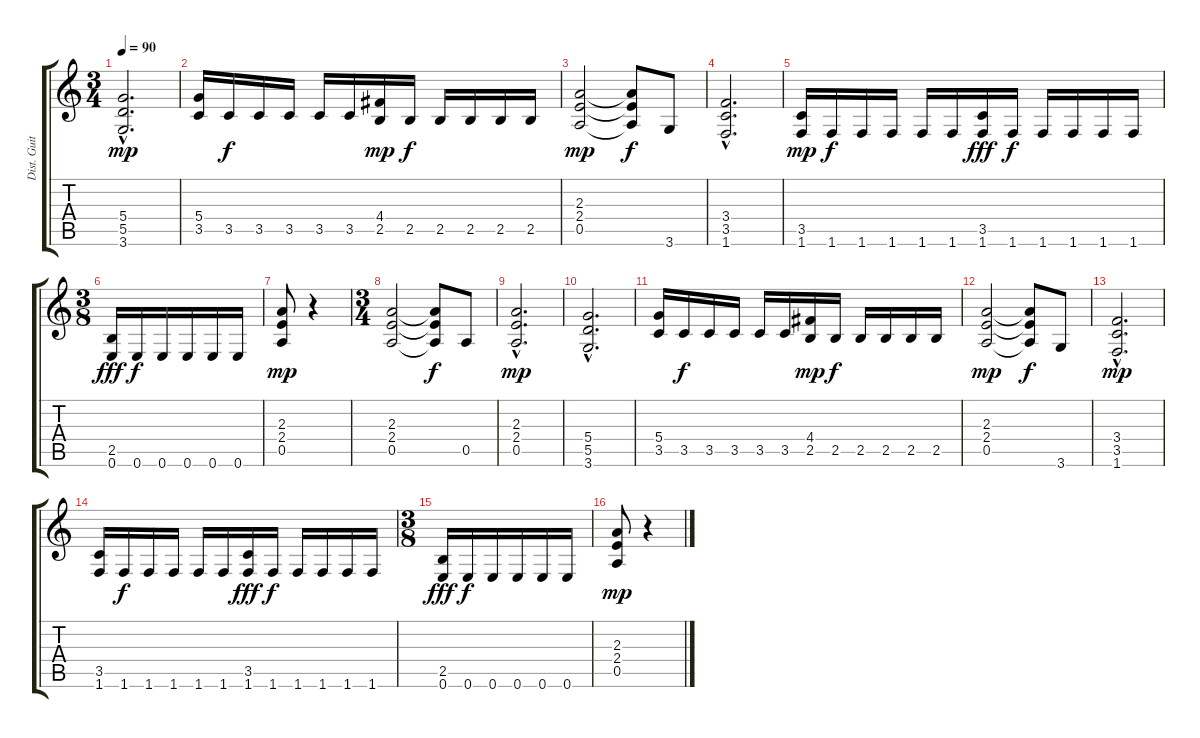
\track ("Dist. Guitar" "Dist. Guit") {instrument distortionguitar}
\staff {score tabs}
\tuning (E4 B3 G3 D3 A2 E2) {hide}
\ts (3 4)
\tempo 90
\clef g2
\ks c
(5.4{hac} 5.5{hac} 3.6{hac}).2{d dy mp} |
(5.4 3.5).16{instrument distortionguitar} 3.5.16{dy f instrument electricguitarmuted} 3.5.16 3.5.16 3.5.16 3.5.16 (4.4 2.5).16{dy mp instrument distortionguitar} 2.5.16{dy f instrument electricguitarmuted} 2.5.16 2.5.16 2.5.16 2.5.16 |
(2.3 2.4 0.5).2{dy mp instrument distortionguitar} (2.3{t} 2.4{t} 0.5{t}).8{dy f} 3.6.8{instrument electricguitarmuted} |
(3.4{hac} 3.5{hac} 1.6{hac}).2{d instrument distortionguitar} |
(3.5 1.6).16{dy mp instrument distortionguitar} 1.6.16{dy f instrument electricguitarmuted} 1.6.16 1.6.16 1.6.16 1.6.16 (3.5 1.6).16{dy fff} 1.6.16{dy f} 1.6.16 1.6.16 1.6.16 1.6.16 |
\ts (3 8)
(2.5 0.6).16{dy fff} 0.6.16{dy f} 0.6.16 0.6.16 0.6.16 0.6.16 |
(2.3 2.4 0.5).8{dy mp instrument distortionguitar} r.4 |
\ts (3 4)
(2.3 2.4 0.5).2{instrument distortionguitar} (2.3{t} 2.4{t} 0.5{t}).8{dy f} 0.5.8{instrument electricguitarmuted} |
(2.3{hac} 2.4{hac} 0.5{hac}).2{d dy mp instrument distortionguitar} |
(5.4{hac} 5.5{hac} 3.6{hac}).2{d} |
(5.4 3.5).16{instrument distortionguitar} 3.5.16{dy f instrument electricguitarmuted} 3.5.16 3.5.16 3.5.16 3.5.16 (4.4 2.5).16{dy mp instrument distortionguitar} 2.5.16{dy f instrument electricguitarmuted} 2.5.16 2.5.16 2.5.16 2.5.16 |
(2.3 2.4 0.5).2{dy mp instrument distortionguitar} (2.3{t} 2.4{t} 0.5{t}).8{dy f} 3.6.8{instrument electricguitarmuted} |
(3.4{hac} 3.5{hac} 1.6{hac}).2{d dy mp instrument distortionguitar} |
(3.5 1.6).16{instrument distortionguitar} 1.6.16{dy f instrument electricguitarmuted} 1.6.16 1.6.16 1.6.16 1.6.16 (3.5 1.6).16{dy fff} 1.6.16{dy f} 1.6.16 1.6.16 1.6.16 1.6.16 |
\ts (3 8)
(2.5 0.6).16{dy fff} 0.6.16{dy f} 0.6.16 0.6.16 0.6.16 0.6.16 |
(2.3 2.4 0.5).8{dy mp instrument distortionguitar} r.4
